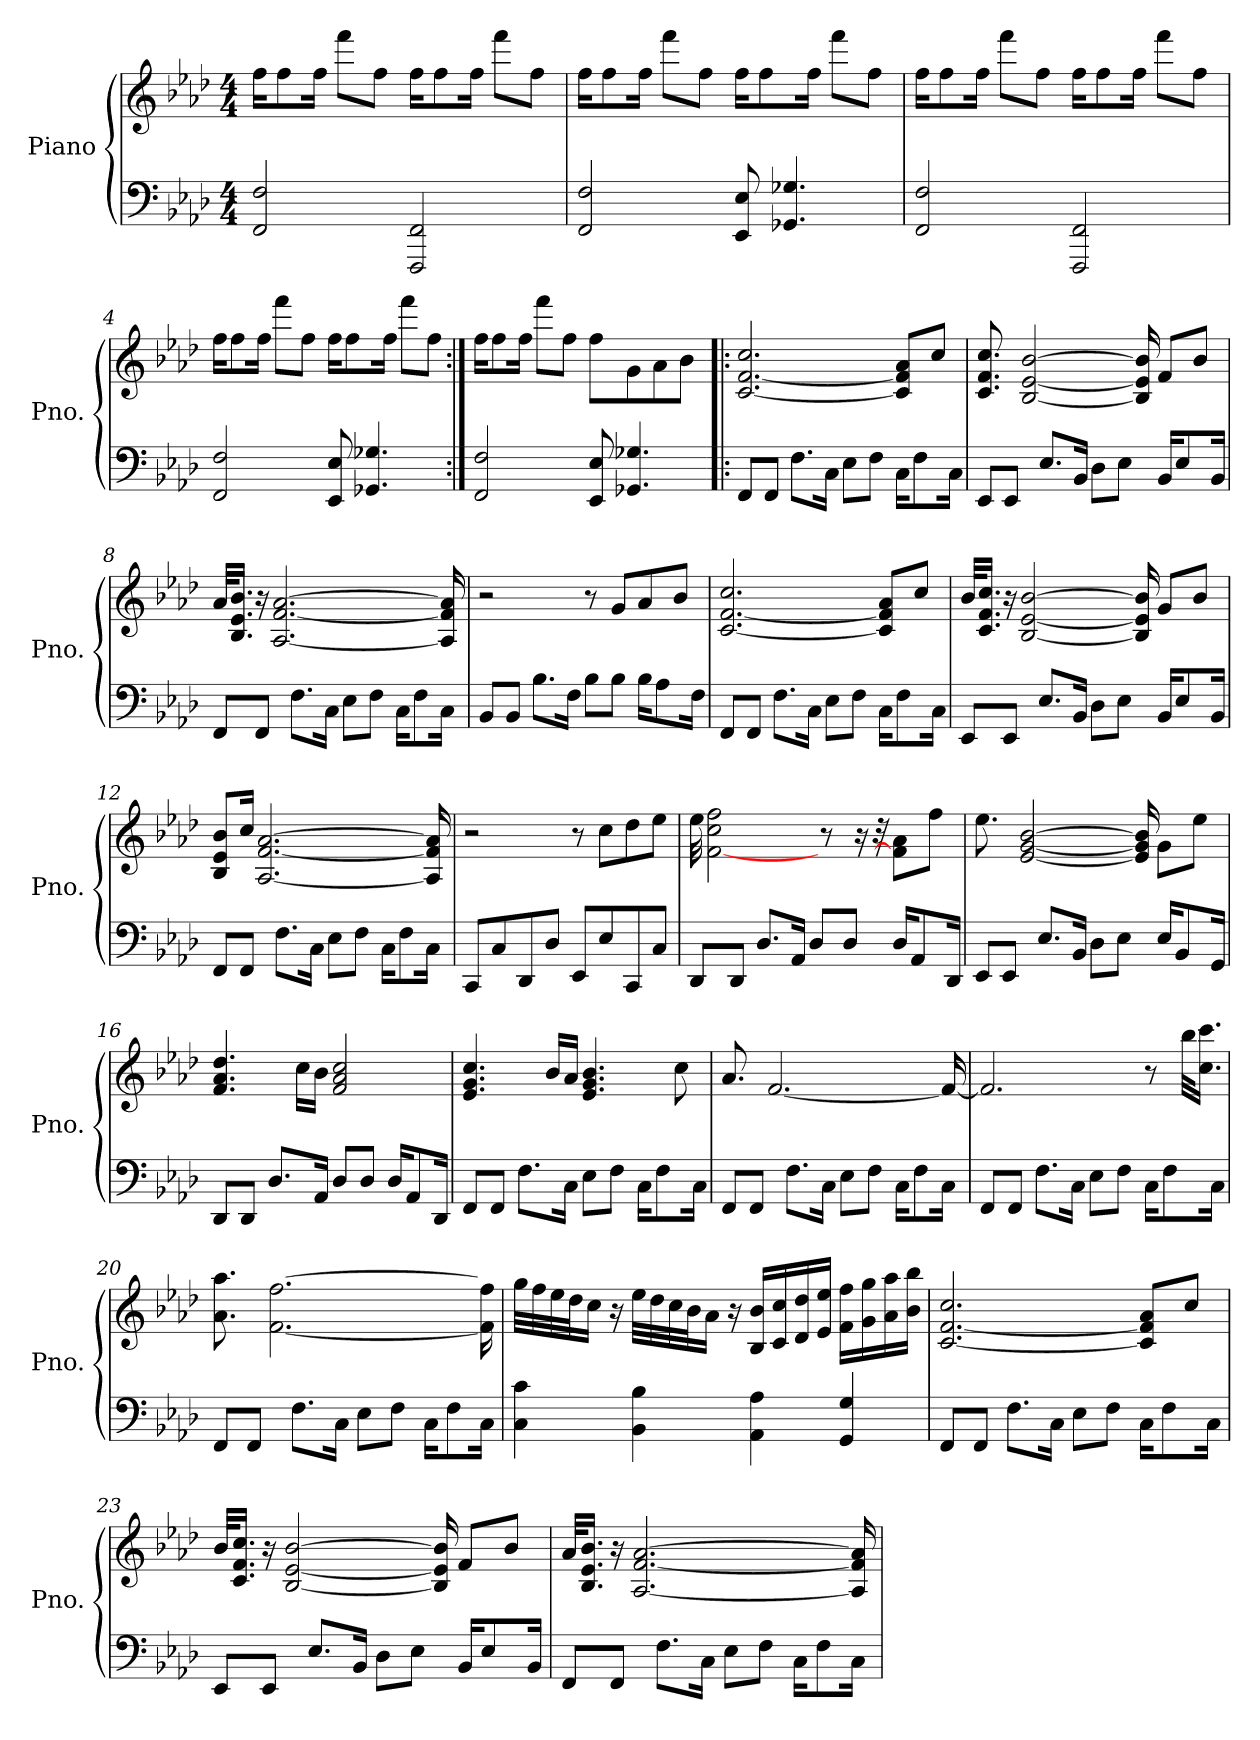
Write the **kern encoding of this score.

**kern	**kern
*part1	*part1
*staff2	*staff1
*I"Piano	*
*I'Pno.	*
*clefF4	*clefG2
*k[b-e-a-d-]	*k[b-e-a-d-]
*M4/4	*M4/4
*MM152	*MM152
=1	=1
2FF/ 2F/	16ff\KL
.	8ff\
.	16ff\Jk
.	8fff\L
.	8ff\J
2FFF/ 2FF/	16ff\KL
.	8ff\
.	16ff\Jk
.	8fff\L
.	8ff\J
=2	=2
2FF/ 2F/	16ff\KL
.	8ff\
.	16ff\Jk
.	8fff\L
.	8ff\J
8EE-/ 8E-/	16ff\KL
.	8ff\
4.GG-X/ 4.G-X/	.
.	16ff\Jk
.	8fff\L
.	8ff\J
!!LO:LB:g=z
=3	=3
2FF/ 2F/	16ff\KL
.	8ff\
.	16ff\Jk
.	8fff\L
.	8ff\J
2FFF/ 2FF/	16ff\KL
.	8ff\
.	16ff\Jk
.	8fff\L
.	8ff\J
=4	=4
2FF/ 2F/	16ff\KL
.	8ff\
.	16ff\Jk
.	8fff\L
.	8ff\J
8EE-/ 8E-/	16ff\KL
.	8ff\
4.GG-X/ 4.G-X/	.
.	16ff\Jk
.	8fff\L
.	8ff\J
=5:|!	=5:|!
2FF/ 2F/	16ff\KL
.	8ff\
.	16ff\Jk
.	8fff\L
.	8ff\J
8EE-/ 8E-/	8ff\L
4.GG-X/ 4.G-X/	8g\
.	8a-\
.	8b-\J
=6!|:	=6!|:
8FF/L	[2.c/ [2.f/ 2.cc/
8FF/J	.
8.F\L	.
16C\Jk	.
8E-\L	.
8F\J	.
16C\KL	8c/] 8f/] 8a-/L
8F\	.
.	8cc/J
16C\Jk	.
!!LO:LB:g=z
=7	=7
8EE-/L	8.c/ 8.f/ 8.cc/
8EE-/J	.
.	[2B-/ [2e-/ [2b-/
8.E-/L	.
16BB-/Jk	.
8D-\L	.
8E-\J	.
.	16B-/] 16e-/] 16b-/]
16BB-/KL	8f/L
8E-/	.
.	8b-/J
16BB-/Jk	.
=8	=8
8FF/L	32a-/KLL
.	16.B-/ 16.e-/ 16.b-/JJ
8FF/J	16r
.	[2.A-/ [2.f/ [2.a-/
8.F\L	.
16C\Jk	.
8E-\L	.
8F\J	.
16C\KL	.
8F\	.
16C\Jk	16A-/] 16f/] 16a-/]
=9	=9
8BB-/L	2r
8BB-/J	.
8.B-\L	.
16F\Jk	.
8B-\L	8r
8B-\J	8g/L
16B-\KL	8a-/
8A-\	.
.	8b-/J
16F\Jk	.
=10	=10
8FF/L	[2.c/ [2.f/ 2.cc/
8FF/J	.
8.F\L	.
16C\Jk	.
8E-\L	.
8F\J	.
16C\KL	8c/] 8f/] 8a-/L
8F\	.
.	8cc/J
16C\Jk	.
!!LO:LB:g=z
=11	=11
8EE-/L	32b-/KLL
.	16.c/ 16.f/ 16.cc/JJ
8EE-/J	16r
.	[2B-/ [2e-/ [2b-/
8.E-/L	.
16BB-/Jk	.
8D-\L	.
8E-\J	.
.	16B-/] 16e-/] 16b-/]
16BB-/KL	8g/L
8E-/	.
.	8b-/J
16BB-/Jk	.
=12	=12
8FF/L	8B-/ 8e-/ 8b-/L
8FF/J	16cc/Jk
.	[2.A-/ [2.f/ [2.a-/
8.F\L	.
16C\Jk	.
8E-\L	.
8F\J	.
16C\KL	.
8F\	.
16C\Jk	16A-/] 16f/] 16a-/]
=13	=13
8CC/L	2r
8C/	.
8DD-/	.
8D-/J	.
8EE-/L	8r
8E-/	8cc\L
8CC/	8dd-\
8C/J	8ee-\J
=14	=14
8DD-/L	32ee-\
.	[2f\ 2cc\ 2ff\
8DD-/J	.
8.D-/L	.
16AA-/Jk	.
8D-/L	.
.	8r
8D-/J	.
.	16r
.	32r
16D-/KL	8f\] 8a-\L
8AA-/	.
.	8ff\J
16DD-/Jk	.
!!LO:LB:g=z
=15	=15
8EE-/L	8.ee-\
8EE-/J	.
.	[2e-/ [2g/ [2b-/
8.E-/L	.
16BB-/Jk	.
8D-\L	.
8E-\J	.
.	16e-/] 16g/] 16b-/]
16E-/KL	8g\L
8BB-/	.
.	8ee-\J
16GG/Jk	.
=16	=16
8DD-/L	4.f/ 4.a-/ 4.dd-/
8DD-/J	.
8.D-/L	.
.	16cc\LL
16AA-/Jk	16b-\JJ
8D-/L	2f/ 2a-/ 2cc/
8D-/J	.
16D-/KL	.
8AA-/	.
16DD-/Jk	.
=17	=17
8FF/L	4.e-/ 4.g/ 4.cc/
8FF/J	.
8.F\L	.
.	16b-/LL
16C\Jk	16a-/JJ
8E-\L	4.e-/ 4.g/ 4.b-/
8F\J	.
16C\KL	.
8F\	.
.	8cc\
16C\Jk	.
=18	=18
8FF/L	8.a-/
8FF/J	.
.	[2.f/
8.F\L	.
16C\Jk	.
8E-\L	.
8F\J	.
16C\KL	.
8F\	.
16C\Jk	16f/_
!!LO:PB:g=z
=19	=19
8FF/L	2.f/]
8FF/J	.
8.F\L	.
16C\Jk	.
8E-\L	.
8F\J	.
16C\KL	8r
8F\	.
.	32bb-\KLL
.	16.cc\ 16.ccc\JJ
16C\Jk	.
=20	=20
8FF/L	8.a-\ 8.aa-\
8FF/J	.
.	[2.f\ [2.ff\
8.F\L	.
16C\Jk	.
8E-\L	.
8F\J	.
16C\KL	.
8F\	.
16C\Jk	16f\] 16ff\]
=21	=21
4C\ 4c\	32gg\LLL
.	32ff\
.	32ee-\
.	32dd-\J
.	16cc\JJ
.	16r
4BB-\ 4B-\	32ee-\LLL
.	32dd-\
.	32cc\
.	32b-\J
.	16a-\JJ
.	16r
4AA-\ 4A-\	16B-/ 16b-/LL
.	16c/ 16cc/
.	16d-/ 16dd-/
.	16e-/ 16ee-/JJ
4GG/ 4G/	16f\ 16ff\LL
.	16g\ 16gg\
.	16a-\ 16aa-\
.	16b-\ 16bb-\JJ
!!LO:LB:g=z
=22	=22
8FF/L	[2.c/ [2.f/ 2.cc/
8FF/J	.
8.F\L	.
16C\Jk	.
8E-\L	.
8F\J	.
16C\KL	8c/] 8f/] 8a-/L
8F\	.
.	8cc/J
16C\Jk	.
=23	=23
8EE-/L	32b-/KLL
.	16.c/ 16.f/ 16.cc/JJ
8EE-/J	16r
.	[2B-/ [2e-/ [2b-/
8.E-/L	.
16BB-/Jk	.
8D-\L	.
8E-\J	.
.	16B-/] 16e-/] 16b-/]
16BB-/KL	8f/L
8E-/	.
.	8b-/J
16BB-/Jk	.
=24	=24
8FF/L	32a-/KLL
.	16.B-/ 16.e-/ 16.b-/JJ
8FF/J	16r
.	[2.A-/ [2.f/ [2.a-/
8.F\L	.
16C\Jk	.
8E-\L	.
8F\J	.
16C\KL	.
8F\	.
16C\Jk	16A-/] 16f/] 16a-/]
=	=
*-	*-
